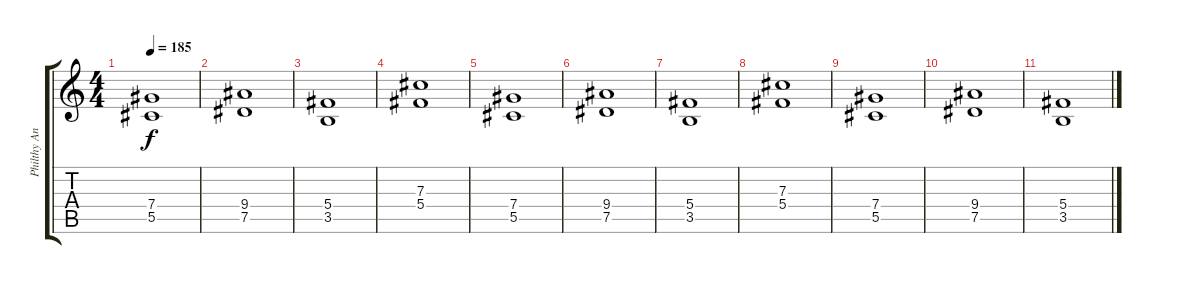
\track ("Philthy Animal Taylor" "Philthy An") {instrument distortionguitar}
\staff {score tabs}
\tuning (Eb4 Bb3 Gb3 Db3 Ab2 Eb2) {hide}
\ts (4 4)
\tempo 185
\clef g2
\ks c
(7.4 5.5).1{dy f} |
(9.4 7.5).1 |
(5.4 3.5).1 |
(7.3 5.4).1 |
(7.4 5.5).1 |
(9.4 7.5).1 |
(5.4 3.5).1 |
(7.3 5.4).1 |
(7.4 5.5).1 |
(9.4 7.5).1 |
(5.4 3.5).1
